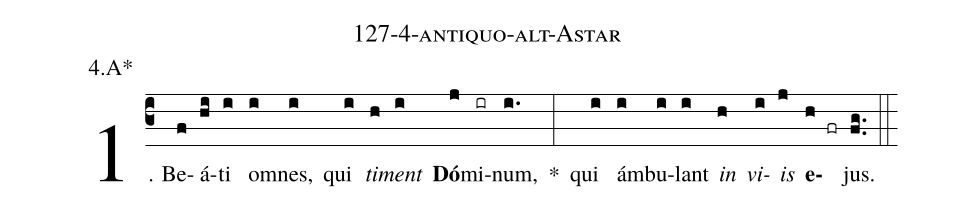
name: 127-4-antiquo-alt-Astar;
annotation: 4.A*;
%%
(c3)1. Be(f)á(hi)ti(i) om(i)nes,(i) qui(i) <i>ti</i>(h)<i>ment</i>(i) <b>Dó</b>(j)mi(ir)num,(i.) *(:) qui(i) ám(i)bu(i)lant(i) <i>in</i>(h) <i>vi</i>(i)<i>is</i>(j) <b>e</b>(h fr)jus.(fg..) (::)
